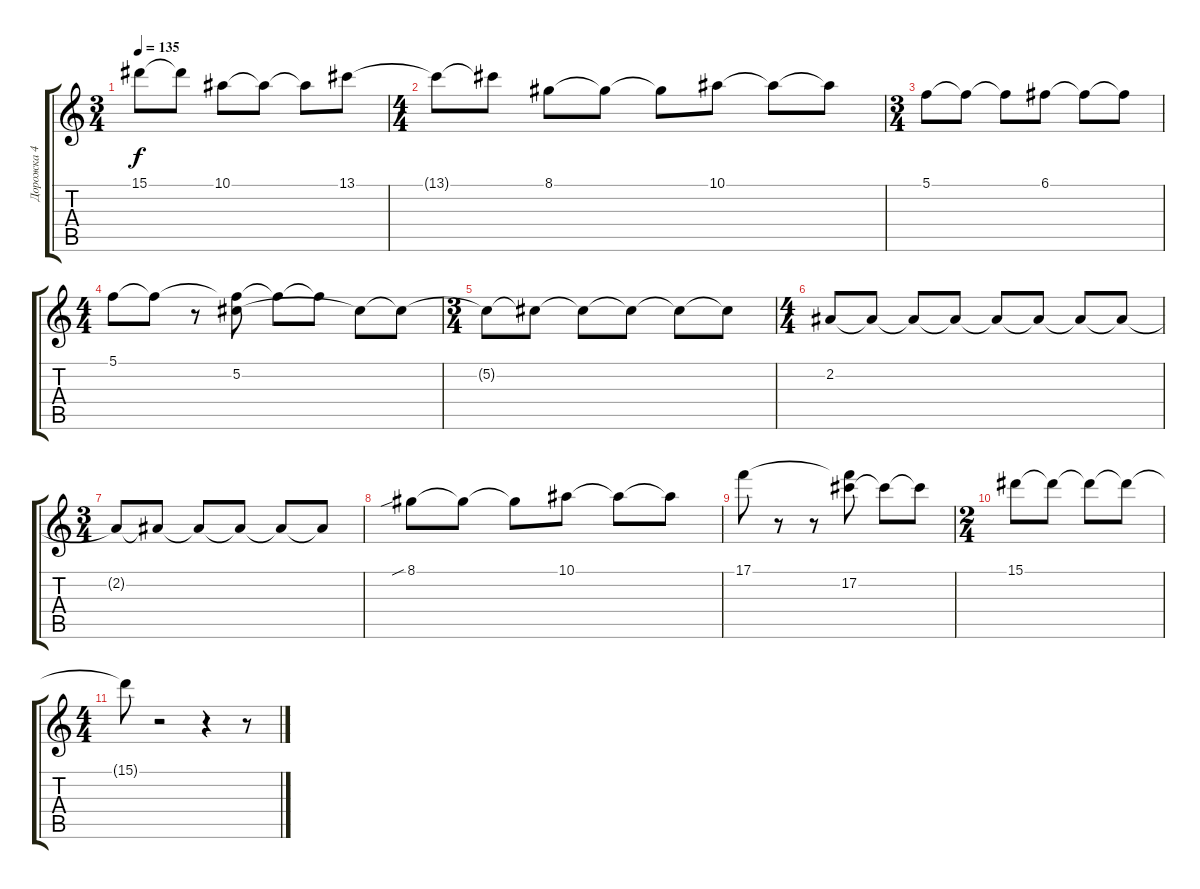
\track ("Дорожка 4" "Дорожка 4") {instrument overdrivenguitar}
\staff {score tabs}
\tuning (C4 Ab3 E3 B2 Gb2 B1) {hide}
\ts (3 4)
\tempo 135
\clef g2
\ks c
15.1{t}.8{dy f} 15.1{t}.8 10.1.8 10.1{t}.8 10.1{t}.8 13.1.8 |
\ts (4 4)
13.1{t}.8 13.1{t}.8 8.1.8 8.1{t}.8 8.1{t}.8 10.1.8 10.1{t}.8 10.1{t}.8 |
\ts (3 4)
5.1.8 5.1{t}.8 5.1{t}.8 6.1.8 6.1{t}.8 6.1{t}.8 |
\ts (4 4)
5.1.8 5.1{t}.8 r.8 (5.1{t} 5.2).8 5.1{t}.8 5.1{t}.8 5.2{t}.8 5.2{t}.8 |
\ts (3 4)
5.2{t}.8 5.2{t}.8 5.2{t}.8 5.2{t}.8 5.2{t}.8 5.2{t}.8 |
\ts (4 4)
2.2.8 2.2{t}.8 2.2{t}.8 2.2{t}.8 2.2{t}.8 2.2{t}.8 2.2{t}.8 2.2{t}.8 |
\ts (3 4)
2.2{t}.8 2.2{t}.8 2.2{t}.8 2.2{t}.8 2.2{t}.8 2.2{t}.8 |
8.1{sib}.8 8.1{t}.8 8.1{t}.8 10.1.8 10.1{t}.8 10.1{t}.8 |
17.1.8 r.8 r.8 (17.1{t} 17.2).8 17.2{t}.8 17.2{t}.8 |
\ts (2 4)
15.1.8 15.1{t}.8 15.1{t}.8 15.1{t}.8 |
\ts (4 4)
15.1{t}.8 r.2 r.4 r.8
